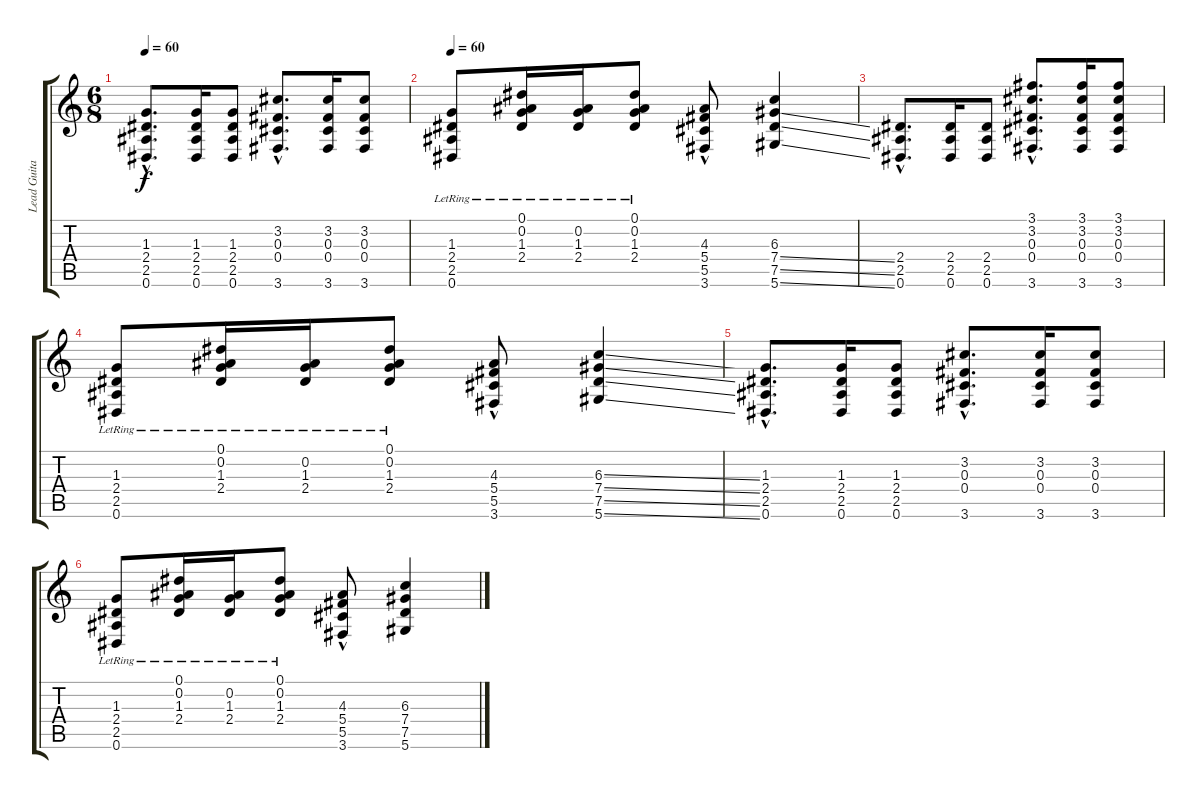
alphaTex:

\track ("Lead Guitar" "Lead Guita") {instrument distortionguitar}
\staff {score tabs}
\tuning (Eb4 Bb3 Gb3 Db3 Ab2 Eb2) {hide}
\ts (6 8)
\tempo 60
\clef g2
\ks c
(1.3{hac} 2.4{hac} 2.5{hac} 0.6{hac}).8{d dy f} (1.3 2.4 2.5 0.6).16 (1.3 2.4 2.5 0.6).8 (3.2{hac} 0.3{hac} 0.4{hac} 3.6{hac}).8{d} (3.2 0.3 0.4 3.6).16 (3.2 0.3 0.4 3.6).8 |
\tempo 60
(1.3{lr} 2.4{lr} 2.5{lr} 0.6{lr}).8 (0.1{lr} 0.2{lr} 1.3{lr} 2.4{lr}).16 (0.2{lr} 1.3{lr} 2.4{lr}).16 (0.1{lr} 0.2{lr} 1.3{lr} 2.4{lr}).8 (4.3{hac} 5.4{hac} 5.5{hac} 3.6{hac}).8 (6.3 7.4{ss} 7.5{ss} 5.6{ss}).4 |
(2.4{hac} 2.5{hac} 0.6{hac}).8{d} (2.4 2.5 0.6).16 (2.4 2.5 0.6).8 (3.1{hac} 3.2{hac} 0.3{hac} 0.4{hac} 3.6{hac}).8{d} (3.1 3.2 0.3 0.4 3.6).16 (3.1 3.2 0.3 0.4 3.6).8 |
(1.3{lr} 2.4{lr} 2.5{lr} 0.6{lr}).8 (0.1{lr} 0.2{lr} 1.3{lr} 2.4{lr}).16 (0.2{lr} 1.3{lr} 2.4{lr}).16 (0.1{lr} 0.2{lr} 1.3{lr} 2.4{lr}).8 (4.3{hac} 5.4{hac} 5.5{hac} 3.6{hac}).8 (6.3{ss} 7.4{ss} 7.5{ss} 5.6{ss}).4 |
(1.3{hac} 2.4{hac} 2.5{hac} 0.6{hac}).8{d} (1.3 2.4 2.5 0.6).16 (1.3 2.4 2.5 0.6).8 (3.2{hac} 0.3{hac} 0.4{hac} 3.6{hac}).8{d} (3.2 0.3 0.4 3.6).16 (3.2 0.3 0.4 3.6).8 |
(1.3{lr} 2.4{lr} 2.5{lr} 0.6{lr}).8 (0.1{lr} 0.2{lr} 1.3{lr} 2.4{lr}).16 (0.2{lr} 1.3{lr} 2.4{lr}).16 (0.1{lr} 0.2{lr} 1.3{lr} 2.4{lr}).8 (4.3{hac} 5.4{hac} 5.5{hac} 3.6{hac}).8 (6.3 7.4 7.5 5.6).4
